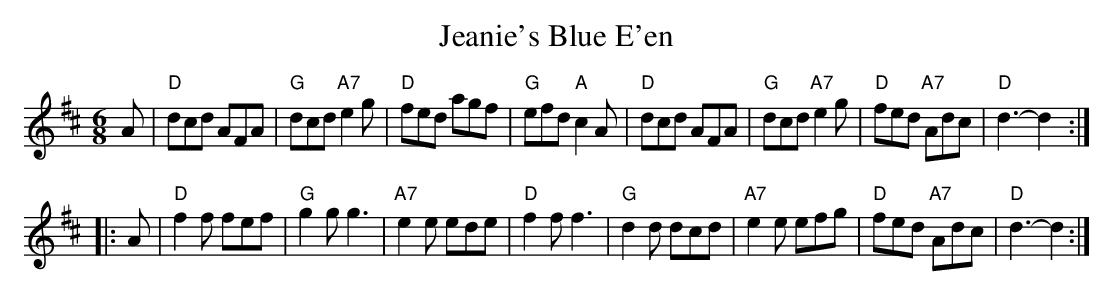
X:1
T: Jeanie's Blue E'en
M: 6/8
L: 1/8
K: D
A \
| "D"dcd AFA | "G"dcd "A7"e2g | "D"fed agf | "G"efd "A"c2A \
| "D"dcd AFA | "G"dcd "A7"e2g | "D"fed "A7"Adc | "D"d3- d2 :|
|: A \
| "D"f2f fef | "G"g2g g3 | "A7"e2e ede | "D"f2f f3 \
| "G"d2d dcd | "A7"e2e efg | "D"fed "A7"Adc | "D"d3- d2 :|
